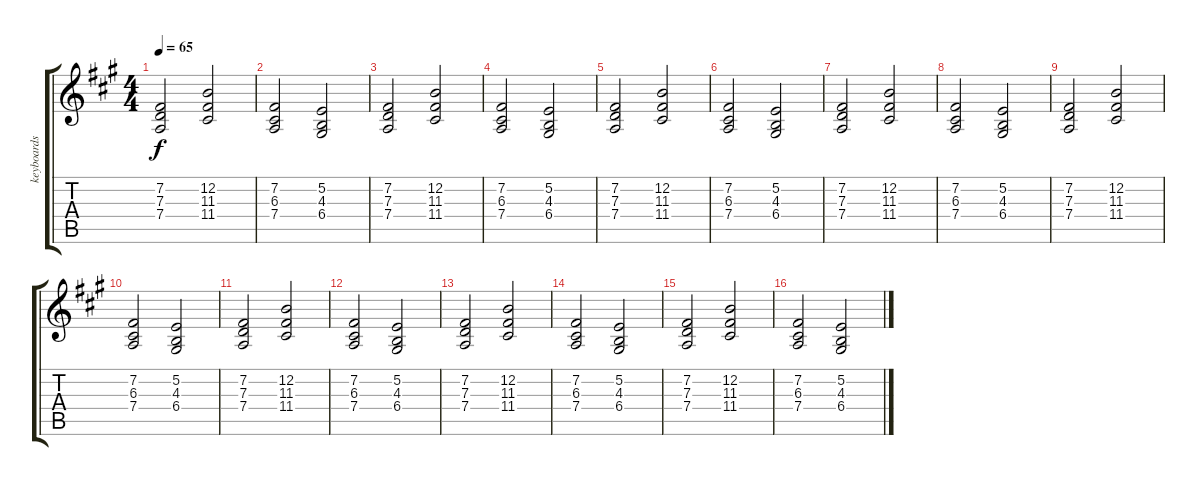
\track ("keyboards" "keyboards") {instrument reedorgan}
\staff {score tabs}
\tuning (E4 B3 G3 D3 A2 E2) {hide}
\ts (4 4)
\tempo 65
\clef g2
\ks f#minor
(7.2 7.3 7.4).2{dy f} (12.2 11.3 11.4).2 |
(7.2 6.3 7.4).2 (5.2 4.3 6.4).2 |
(7.2 7.3 7.4).2 (12.2 11.3 11.4).2 |
(7.2 6.3 7.4).2 (5.2 4.3 6.4).2 |
(7.2 7.3 7.4).2 (12.2 11.3 11.4).2 |
(7.2 6.3 7.4).2 (5.2 4.3 6.4).2 |
(7.2 7.3 7.4).2 (12.2 11.3 11.4).2 |
(7.2 6.3 7.4).2 (5.2 4.3 6.4).2 |
(7.2 7.3 7.4).2 (12.2 11.3 11.4).2 |
(7.2 6.3 7.4).2 (5.2 4.3 6.4).2 |
(7.2 7.3 7.4).2 (12.2 11.3 11.4).2 |
(7.2 6.3 7.4).2 (5.2 4.3 6.4).2 |
(7.2 7.3 7.4).2 (12.2 11.3 11.4).2 |
(7.2 6.3 7.4).2 (5.2 4.3 6.4).2 |
(7.2 7.3 7.4).2 (12.2 11.3 11.4).2 |
(7.2 6.3 7.4).2 (5.2 4.3 6.4).2
